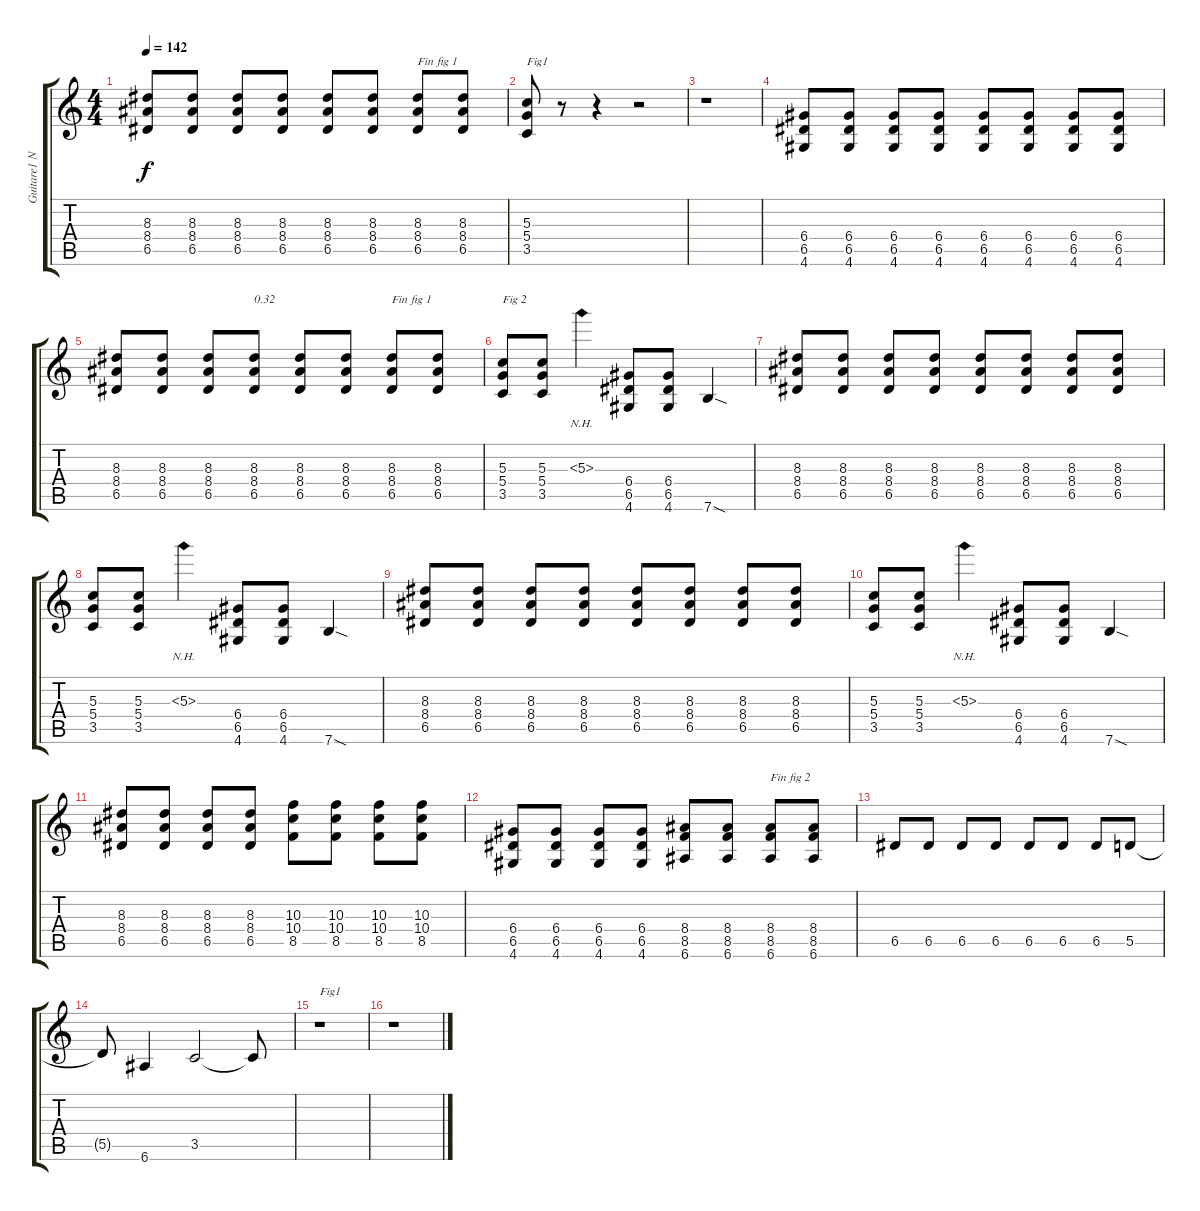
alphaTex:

\track ("Guitare1 Normal tuning" "Guitare1 N") {instrument overdrivenguitar}
\staff {score tabs}
\tuning (E4 B3 G3 D3 A2 E2) {hide}
\ts (4 4)
\tempo 142
\clef g2
\ks c
(8.3 8.4 6.5).8{dy f} (8.3 8.4 6.5).8 (8.3 8.4 6.5).8 (8.3 8.4 6.5).8 (8.3 8.4 6.5).8 (8.3 8.4 6.5).8 (8.3 8.4 6.5).8{txt "Fin fig 1"} (8.3 8.4 6.5).8 |
(5.3 5.4 3.5).8{txt "Fig1"} r.8 r.4 r.2 |
r.1 |
(6.4 6.5 4.6).8 (6.4 6.5 4.6).8 (6.4 6.5 4.6).8 (6.4 6.5 4.6).8 (6.4 6.5 4.6).8 (6.4 6.5 4.6).8 (6.4 6.5 4.6).8 (6.4 6.5 4.6).8 |
(8.3 8.4 6.5).8 (8.3 8.4 6.5).8 (8.3 8.4 6.5).8 (8.3 8.4 6.5).8{txt "0.32"} (8.3 8.4 6.5).8 (8.3 8.4 6.5).8 (8.3 8.4 6.5).8{txt "Fin fig 1"} (8.3 8.4 6.5).8 |
(5.3 5.4 3.5).8{txt "Fig 2"} (5.3 5.4 3.5).8 5.3{nh}.4 (6.4 6.5 4.6).8 (6.4 6.5 4.6).8 7.6{sod}.4 |
(8.3 8.4 6.5).8 (8.3 8.4 6.5).8 (8.3 8.4 6.5).8 (8.3 8.4 6.5).8 (8.3 8.4 6.5).8 (8.3 8.4 6.5).8 (8.3 8.4 6.5).8 (8.3 8.4 6.5).8 |
(5.3 5.4 3.5).8 (5.3 5.4 3.5).8 5.3{nh}.4 (6.4 6.5 4.6).8 (6.4 6.5 4.6).8 7.6{sod}.4 |
(8.3 8.4 6.5).8 (8.3 8.4 6.5).8 (8.3 8.4 6.5).8 (8.3 8.4 6.5).8 (8.3 8.4 6.5).8 (8.3 8.4 6.5).8 (8.3 8.4 6.5).8 (8.3 8.4 6.5).8 |
(5.3 5.4 3.5).8 (5.3 5.4 3.5).8 5.3{nh}.4 (6.4 6.5 4.6).8 (6.4 6.5 4.6).8 7.6{sod}.4 |
(8.3 8.4 6.5).8 (8.3 8.4 6.5).8 (8.3 8.4 6.5).8 (8.3 8.4 6.5).8 (10.3 10.4 8.5).8 (10.3 10.4 8.5).8 (10.3 10.4 8.5).8 (10.3 10.4 8.5).8 |
(6.4 6.5 4.6).8 (6.4 6.5 4.6).8 (6.4 6.5 4.6).8 (6.4 6.5 4.6).8 (8.4 8.5 6.6).8 (8.4 8.5 6.6).8 (8.4 8.5 6.6).8{txt "Fin fig 2"} (8.4 8.5 6.6).8 |
6.5.8 6.5.8 6.5.8 6.5.8 6.5.8 6.5.8 6.5.8 5.5.8 |
5.5{t}.8 6.6.4 3.5.2 3.5{t}.8 |
r.1{txt "Fig1"} |
r.1
